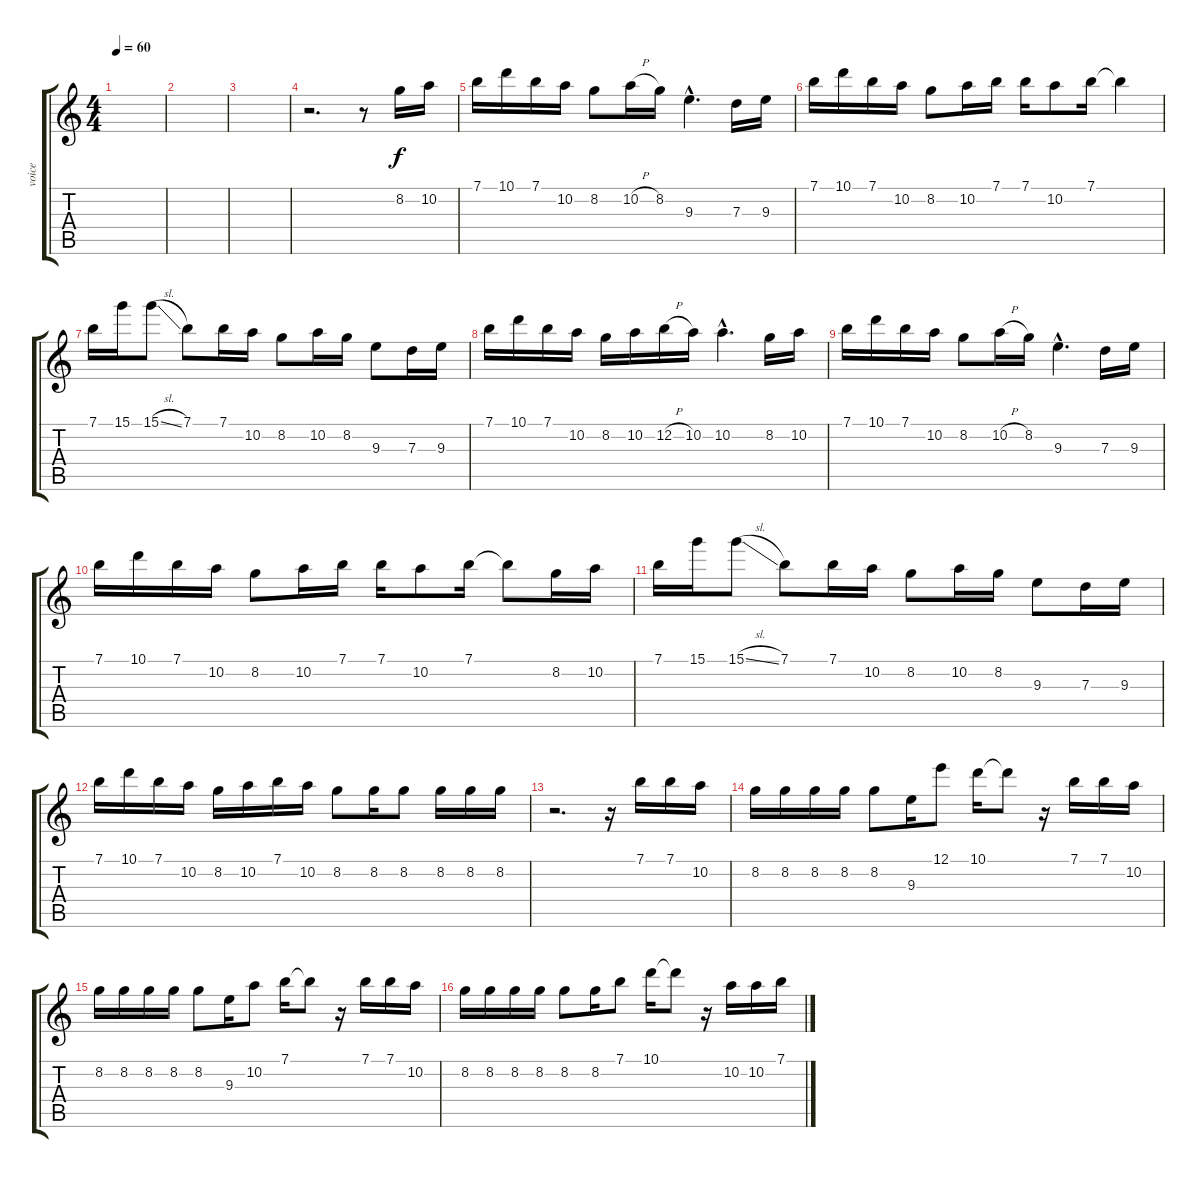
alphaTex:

\track ("voice" "voice") {instrument overdrivenguitar}
\staff {score tabs}
\tuning (E4 B3 G3 D3 A2 E2) {hide}
\ts (4 4)
\tempo 60
\clef g2
\ks c
|
|
|
r.2{d} r.8 8.2.16 10.2.16 |
7.1.16 10.1.16 7.1.16 10.2.16 8.2.8 10.2{h}.16 8.2.16 9.3{hac}.4{d} 7.3.16 9.3.16 |
7.1.16 10.1.16 7.1.16 10.2.16 8.2.8 10.2.16 7.1.16 7.1.16 10.2.8 7.1.16 7.1{t}.4 |
7.1.16 15.1.16 15.1{sl}.8 7.1.8 7.1.16 10.2.16 8.2.8 10.2.16 8.2.16 9.3.8 7.3.16 9.3.16 |
7.1.16 10.1.16 7.1.16 10.2.16 8.2.16 10.2.16 12.2{h}.16 10.2.16 10.2{hac}.4{d} 8.2.16 10.2.16 |
7.1.16 10.1.16 7.1.16 10.2.16 8.2.8 10.2{h}.16 8.2.16 9.3{hac}.4{d} 7.3.16 9.3.16 |
7.1.16 10.1.16 7.1.16 10.2.16 8.2.8 10.2.16 7.1.16 7.1.16 10.2.8 7.1.16 7.1{t}.8 8.2.16 10.2.16 |
7.1.16 15.1.16 15.1{sl}.8 7.1.8 7.1.16 10.2.16 8.2.8 10.2.16 8.2.16 9.3.8 7.3.16 9.3.16 |
7.1.16 10.1.16 7.1.16 10.2.16 8.2.16 10.2.16 7.1.16 10.2.16 8.2.8 8.2.16 8.2.8 8.2.16 8.2.16 8.2.16 |
r.2{d} r.16 7.1.16 7.1.16 10.2.16 |
8.2.16 8.2.16 8.2.16 8.2.16 8.2.8 9.3.16 12.1.8 10.1.16 10.1{t}.8 r.16 7.1.16 7.1.16 10.2.16 |
8.2.16 8.2.16 8.2.16 8.2.16 8.2.8 9.3.16 10.2.8 7.1.16 7.1{t}.8 r.16 7.1.16 7.1.16 10.2.16 |
8.2.16 8.2.16 8.2.16 8.2.16 8.2.8 8.2.16 7.1.8 10.1.16 10.1{t}.8 r.16 10.2.16 10.2.16 7.1.16
